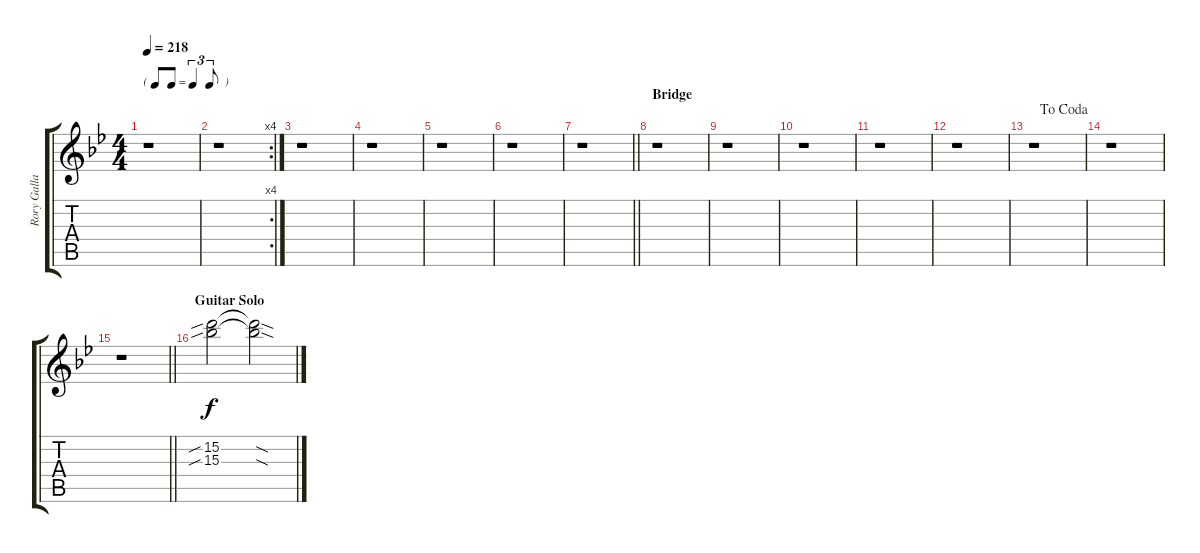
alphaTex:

\track ("Rory Gallagher - Gtr.2" "Rory Galla") {instrument overdrivenguitar}
\staff {score tabs}
\tuning (E4 B3 G3 D3 A2 E2) {hide}
\ts (4 4)
\tf triplet8th
\tempo 218
\clef g2
\ks bb
r.1{dy f} |
\rc 4
r.1 |
r.1 |
r.1 |
r.1 |
r.1 |
\barLineRight lightlight
r.1 |
\section ("" "Bridge")
r.1 |
r.1 |
r.1 |
r.1 |
r.1 |
\jump dacoda
r.1 |
r.1 |
\barLineRight lightlight
r.1 |
\section ("" "Guitar Solo")
(15.2{sib} 15.3{sib}).2 (15.2{sod t} 15.3{sod t}).2
